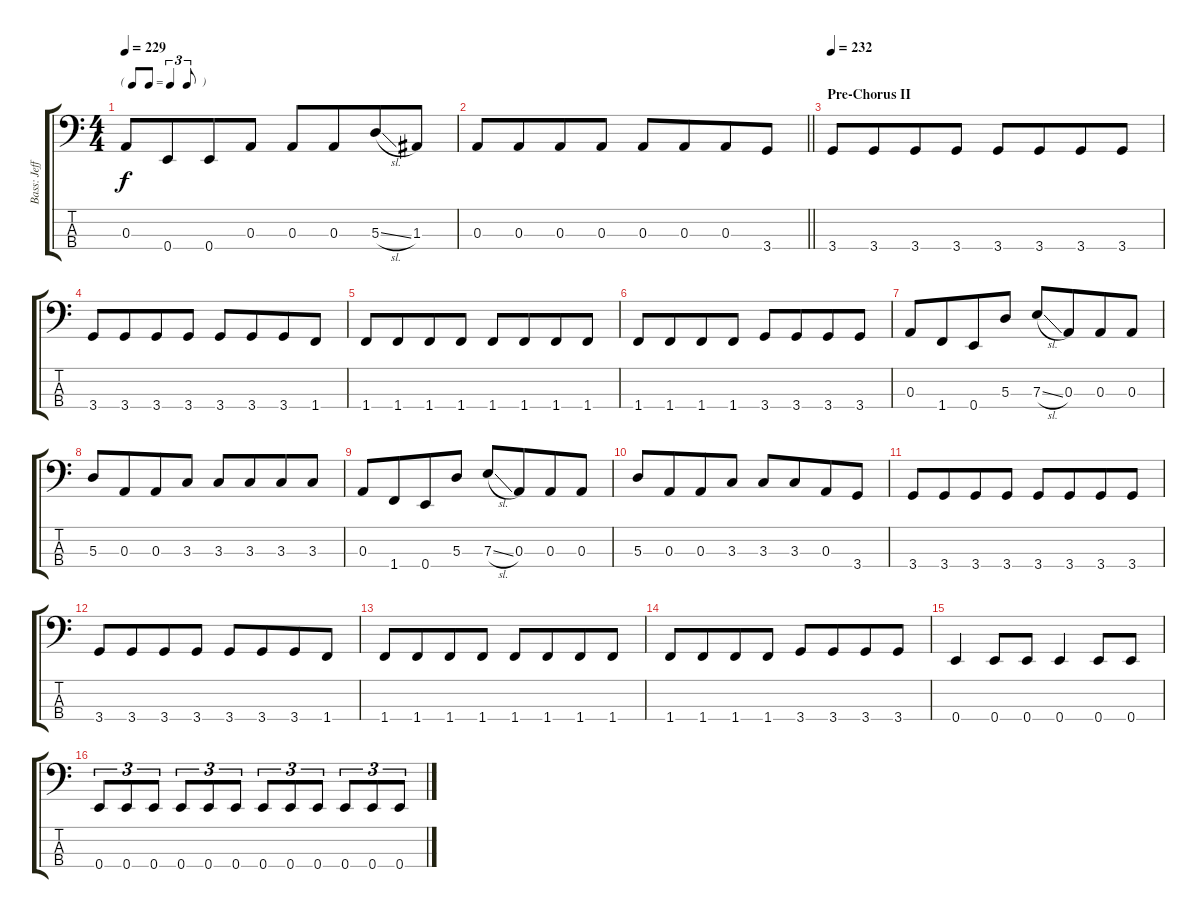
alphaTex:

\track ("Bass: Jeff" "Bass: Jeff") {instrument electricbassfinger}
\staff {score tabs}
\tuning (G2 D2 A1 E1) {hide}
\ts (4 4)
\tf triplet8th
\tempo 229
\clef f4
\ks c
0.3.8{dy f} 0.4.8{beam merge} 0.4.8 0.3.8 0.3.8 0.3.8{beam merge} 5.3{sl}.8{beam merge} 1.3.8 |
\barLineRight lightlight
0.3.8 0.3.8{beam merge} 0.3.8 0.3.8 0.3.8 0.3.8{beam merge} 0.3.8 3.4.8 |
\section ("" "Pre-Chorus II")
\tempo 232
3.4.8 3.4.8{beam merge} 3.4.8 3.4.8 3.4.8 3.4.8{beam merge} 3.4.8 3.4.8 |
3.4.8 3.4.8{beam merge} 3.4.8 3.4.8 3.4.8 3.4.8{beam merge} 3.4.8 1.4.8 |
1.4.8 1.4.8{beam merge} 1.4.8 1.4.8 1.4.8 1.4.8{beam merge} 1.4.8 1.4.8 |
1.4.8 1.4.8{beam merge} 1.4.8 1.4.8 3.4.8 3.4.8{beam merge} 3.4.8 3.4.8 |
0.3.8 1.4.8{beam merge} 0.4.8 5.3.8 7.3{sl}.8 0.3.8{beam merge} 0.3.8 0.3.8 |
5.3.8 0.3.8{beam merge} 0.3.8 3.3.8 3.3.8 3.3.8{beam merge} 3.3.8 3.3.8 |
0.3.8 1.4.8{beam merge} 0.4.8 5.3.8 7.3{sl}.8 0.3.8{beam merge} 0.3.8 0.3.8 |
5.3.8 0.3.8{beam merge} 0.3.8 3.3.8 3.3.8 3.3.8{beam merge} 0.3.8 3.4.8 |
3.4.8 3.4.8{beam merge} 3.4.8 3.4.8 3.4.8 3.4.8{beam merge} 3.4.8 3.4.8 |
3.4.8 3.4.8{beam merge} 3.4.8 3.4.8 3.4.8 3.4.8{beam merge} 3.4.8 1.4.8 |
1.4.8 1.4.8{beam merge} 1.4.8 1.4.8 1.4.8 1.4.8{beam merge} 1.4.8 1.4.8 |
1.4.8 1.4.8{beam merge} 1.4.8 1.4.8 3.4.8 3.4.8{beam merge} 3.4.8 3.4.8 |
0.4.4 0.4.8 0.4.8 0.4.4 0.4.8 0.4.8 |
0.4.8{tu (3 2)} 0.4.8{tu (3 2)} 0.4.8{tu (3 2)} 0.4.8{tu (3 2)} 0.4.8{tu (3 2)} 0.4.8{tu (3 2)} 0.4.8{tu (3 2)} 0.4.8{tu (3 2)} 0.4.8{tu (3 2)} 0.4.8{tu (3 2)} 0.4.8{tu (3 2)} 0.4.8{tu (3 2)}
